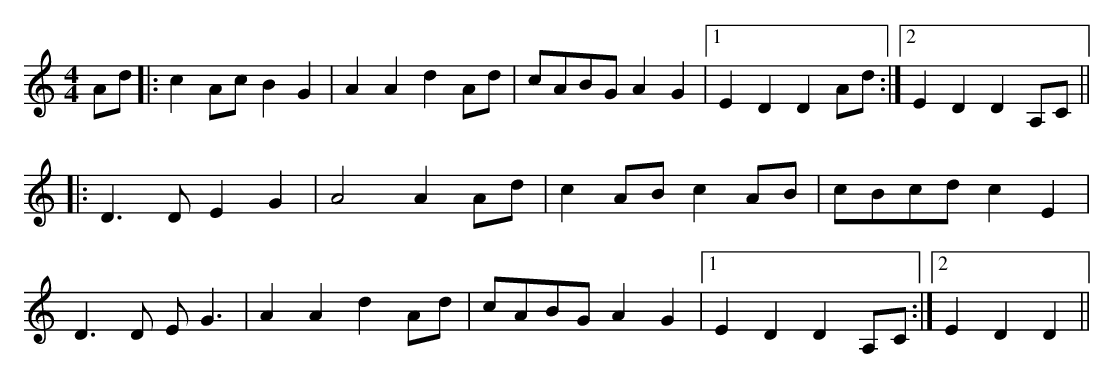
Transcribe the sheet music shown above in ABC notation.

X:1
M:4/4
K:Amin
Ad|:c2Ac B2G2|A2A2 d2Ad|cABG A2G2|1 E2D2 D2Ad:|2 E2D2 D2A,C||
|:D3D E2G2|A4 A2 Ad|c2 ABc2 AB|cBcd c2E2|
D3D EG3|A2A2 d2Ad|cABG A2G2|1 E2D2 D2A,C:|2 1 E2D2 D2||
